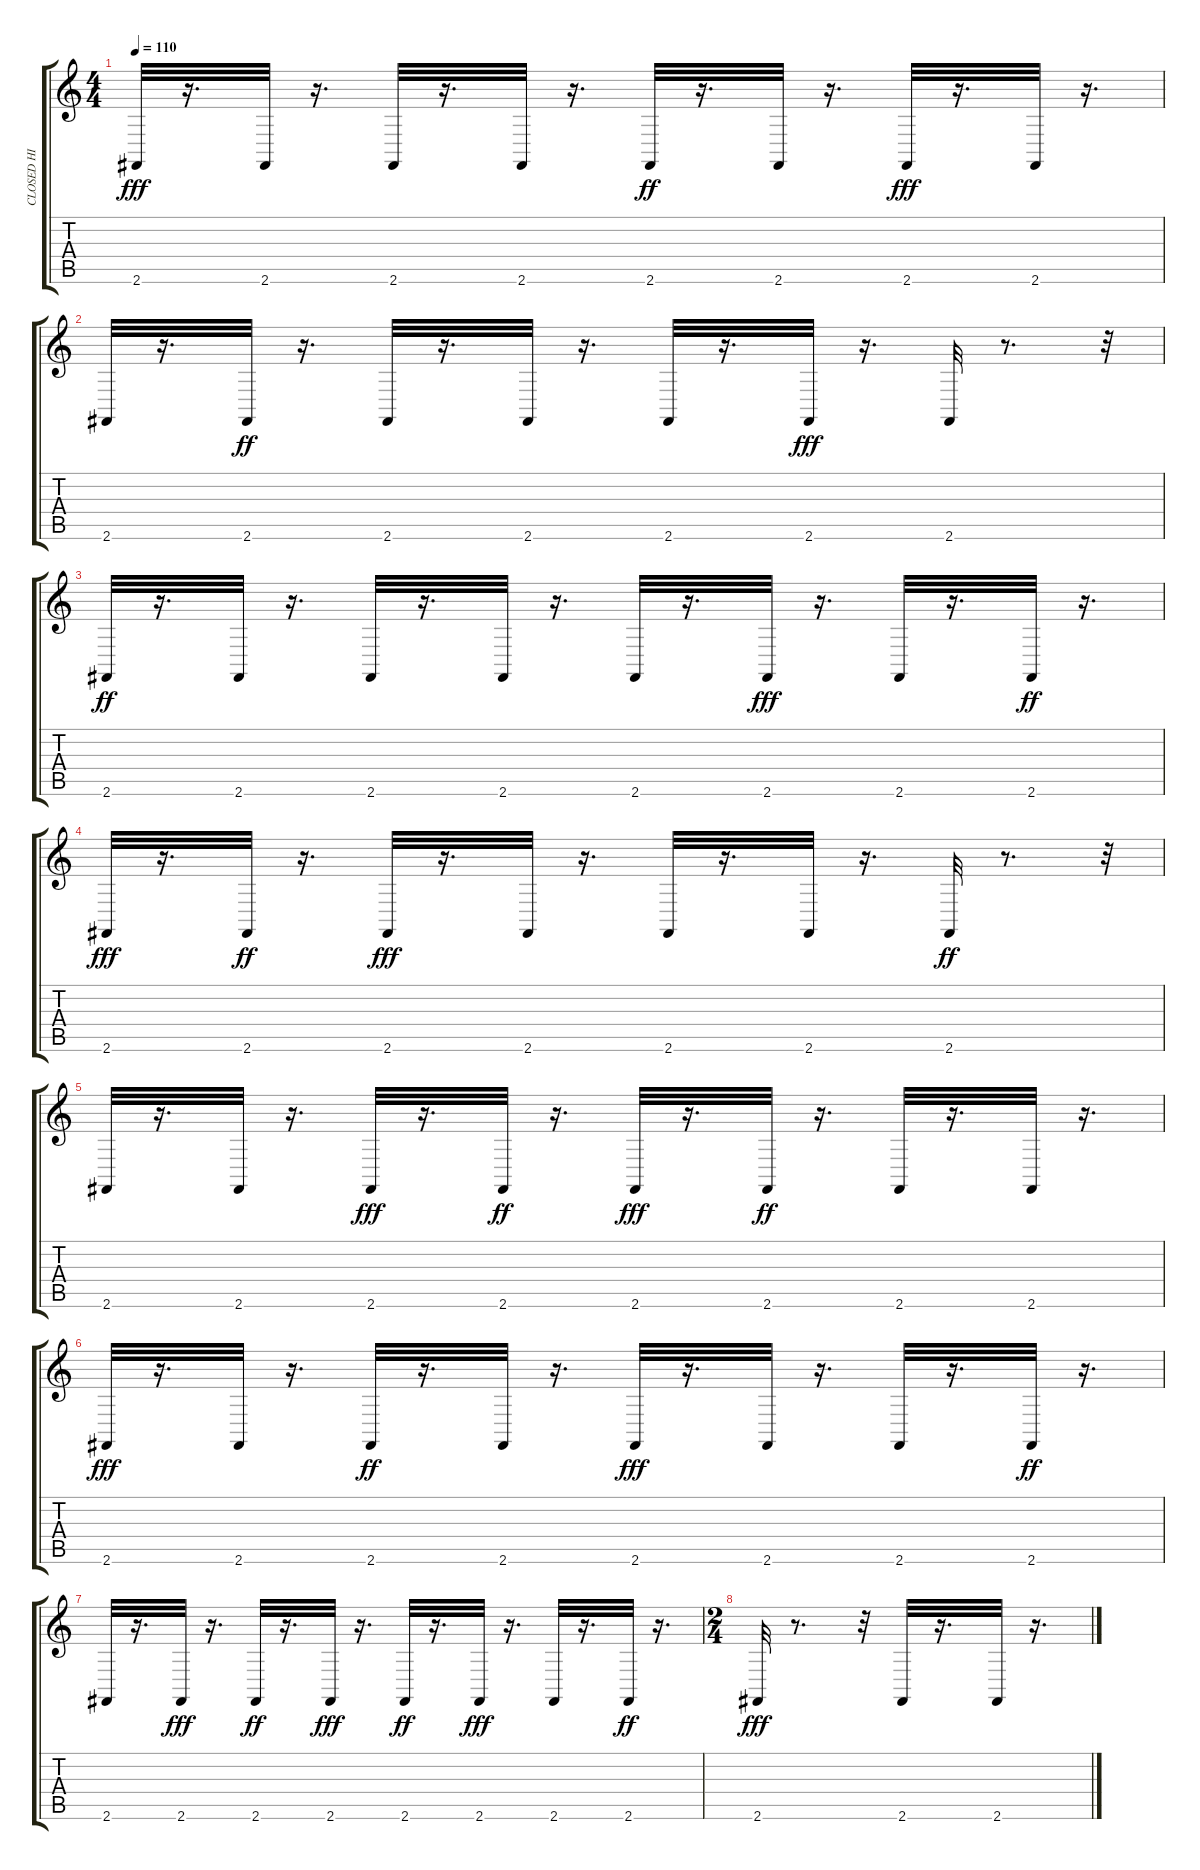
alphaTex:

\track ("CLOSED HI HAT" "CLOSED HI ") {instrument tinklebell}
\staff {score tabs}
\tuning (E4 B3 G3 D3 A2 E2) {hide}
\ts (4 4)
\tempo 110
\clef g2
\ks c
2.6.32{dy fff} r.16{d} 2.6.32 r.16{d} 2.6.32 r.16{d} 2.6.32 r.16{d} 2.6.32{dy ff} r.16{d} 2.6.32 r.16{d} 2.6.32{dy fff} r.16{d} 2.6.32 r.16{d} |
2.6.32 r.16{d} 2.6.32{dy ff} r.16{d} 2.6.32 r.16{d} 2.6.32 r.16{d} 2.6.32 r.16{d} 2.6.32{dy fff} r.16{d} 2.6.32 r.8{d} r.32 |
2.6.32{dy ff} r.16{d} 2.6.32 r.16{d} 2.6.32 r.16{d} 2.6.32 r.16{d} 2.6.32 r.16{d} 2.6.32{dy fff} r.16{d} 2.6.32 r.16{d} 2.6.32{dy ff} r.16{d} |
2.6.32{dy fff} r.16{d} 2.6.32{dy ff} r.16{d} 2.6.32{dy fff} r.16{d} 2.6.32 r.16{d} 2.6.32 r.16{d} 2.6.32 r.16{d} 2.6.32{dy ff} r.8{d} r.32 |
2.6.32 r.16{d} 2.6.32 r.16{d} 2.6.32{dy fff} r.16{d} 2.6.32{dy ff} r.16{d} 2.6.32{dy fff} r.16{d} 2.6.32{dy ff} r.16{d} 2.6.32 r.16{d} 2.6.32 r.16{d} |
2.6.32{dy fff} r.16{d} 2.6.32 r.16{d} 2.6.32{dy ff} r.16{d} 2.6.32 r.16{d} 2.6.32{dy fff} r.16{d} 2.6.32 r.16{d} 2.6.32 r.16{d} 2.6.32{dy ff} r.16{d} |
2.6.32 r.16{d} 2.6.32{dy fff} r.16{d} 2.6.32{dy ff} r.16{d} 2.6.32{dy fff} r.16{d} 2.6.32{dy ff} r.16{d} 2.6.32{dy fff} r.16{d} 2.6.32 r.16{d} 2.6.32{dy ff} r.16{d} |
\ts (2 4)
2.6.32{dy fff} r.8{d} r.32 2.6.32 r.16{d} 2.6.32 r.16{d}
